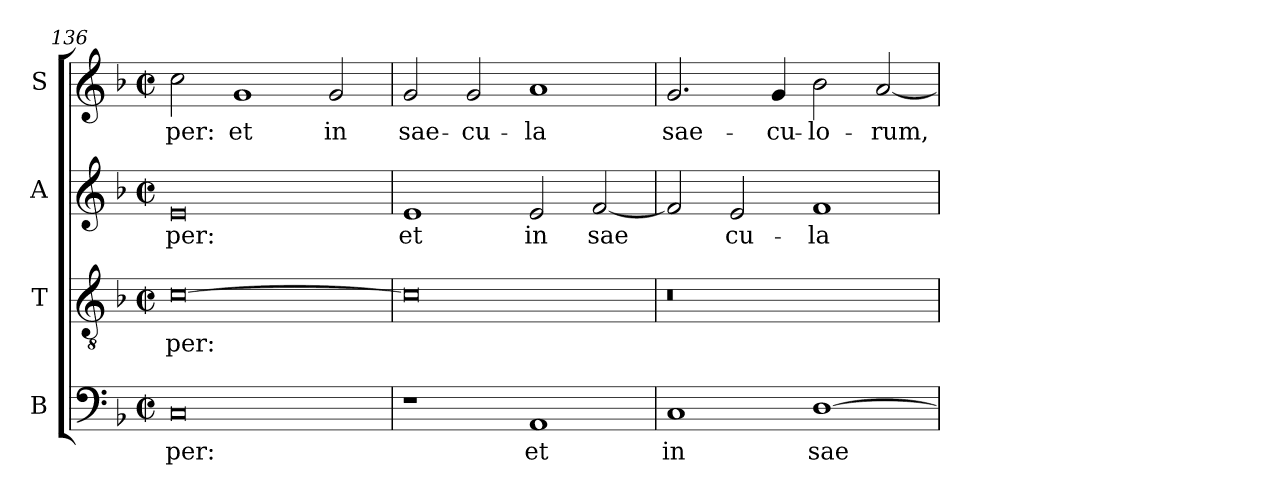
**kern	**text	**kern	**text	**kern	**text	**kern	**text
*part4	*part4	*part3	*part3	*part2	*part2	*part1	*part1
*staff4	*staff4	*staff3	*staff3	*staff2	*staff2	*staff1	*staff1
*I"B	*	*I"T	*	*I"A	*	*I"S	*
*I'B	*	*I'T	*	*I'A	*	*I'S	*
*clefF4	*	*clefGv2	*	*clefG2	*	*clefG2	*
*k[b-]	*	*k[b-]	*	*k[b-]	*	*k[b-]	*
*F:	*	*F:	*	*F:	*	*F:	*
*M2/2	*	*M2/2	*	*M2/2	*	*M2/2	*
*met(c|)	*	*met(c|)	*	*met(c|)	*	*met(c|)	*
=136	=136	=136	=136	=136	=136	=136	=136
!	!LO:LY:b:cj	!	!LO:LY:b:cj	!	!LO:LY:b:cj	!	!LO:LY:b:cj
0C	per:	[>0c	per:	0e	-per:	2cc\	-per:
!	!	!	!	!	!	!	!LO:LY:b:cj
.	.	.	.	.	.	1g	et
!	!	!	!	!	!	!	!LO:LY:b:cj
.	.	.	.	.	.	2g/	in
=137	=137	=137	=137	=137	=137	=137	=137
!	!	!	!LO:LY:b:cj	!	!LO:LY:b:cj	!	!LO:LY:b:cj
1r	.	0c]	.	1e	et	2g/	sae-
!	!	!	!	!	!	!	!LO:LY:b:cj
.	.	.	.	.	.	2g/	-cu-
!	!LO:LY:b:cj	!	!	!	!LO:LY:b:cj	!	!LO:LY:b:cj
1AA	et	.	.	2e/	in	1a	-la
!	!	!	!	!	!LO:LY:b:cj	!	!
.	.	.	.	[<2f/	sae-	.	.
=138	=138	=138	=138	=138	=138	=138	=138
!	!LO:LY:b:cj	!	!	!	!LO:LY:b:cj	!	!LO:LY:b:cj
1C	in	0r	.	2f/]	--	2.g/	sae-
!	!	!	!	!	!LO:LY:b:cj	!	!
.	.	.	.	2e/	-cu-	.	.
!	!	!	!	!	!	!	!LO:LY:b:cj
.	.	.	.	.	.	4g/	-cu-
!	!LO:LY:b:cj	!	!	!	!LO:LY:b:cj	!	!LO:LY:b:cj
[<1D	sae	.	.	1f	-la	2b-\	-lo-
!	!	!	!	!	!	!	!LO:LY:b:cj
.	.	.	.	.	.	[<2a/	-rum,
=	=	=	=	=	=	=	=
*-	*-	*-	*-	*-	*-	*-	*-
